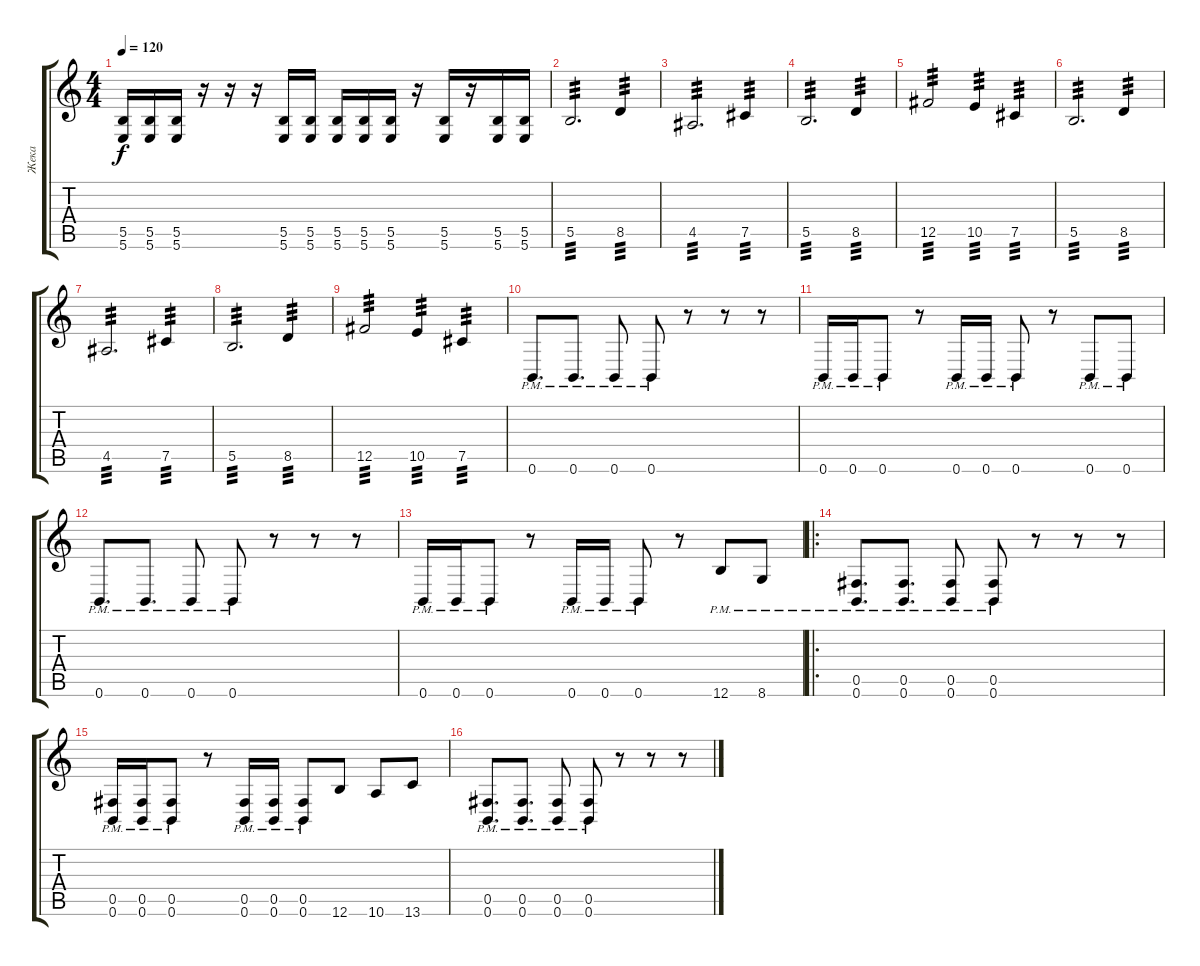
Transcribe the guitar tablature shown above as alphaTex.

\track ("Жека" "Жека") {instrument distortionguitar}
\staff {score tabs}
\tuning (Db4 Ab3 E3 B2 Gb2 B1) {hide}
\ts (4 4)
\tempo 120
\clef g2
\ks c
(5.5 5.6).16{dy f} (5.5 5.6).16 (5.5 5.6).16 r.16 r.16 r.16 (5.5 5.6).16 (5.5 5.6).16 (5.5 5.6).16 (5.5 5.6).16 (5.5 5.6).16 r.16 (5.5 5.6).16 r.16 (5.5 5.6).16 (5.5 5.6).16 |
5.5.2{d tp 3} 8.5.4{tp 3} |
4.5.2{d tp 3} 7.5.4{tp 3} |
5.5.2{d tp 3} 8.5.4{tp 3} |
12.5.2{tp 3} 10.5.4{tp 3} 7.5.4{tp 3} |
5.5.2{d tp 3} 8.5.4{tp 3} |
4.5.2{d tp 3} 7.5.4{tp 3} |
5.5.2{d tp 3} 8.5.4{tp 3} |
12.5.2{tp 3} 10.5.4{tp 3} 7.5.4{tp 3} |
0.6{pm}.8{d} 0.6{pm}.8{d} 0.6{pm}.8 0.6{pm}.8 r.8 r.8 r.8 |
0.6{pm}.16 0.6{pm}.16 0.6{pm}.8 r.8 0.6{pm}.16 0.6{pm}.16 0.6{pm}.8 r.8 0.6{pm}.8 0.6{pm}.8 |
0.6{pm}.8{d} 0.6{pm}.8{d} 0.6{pm}.8 0.6{pm}.8 r.8 r.8 r.8 |
0.6{pm}.16 0.6{pm}.16 0.6{pm}.8 r.8 0.6{pm}.16 0.6{pm}.16 0.6{pm}.8 r.8 12.6{pm}.8 8.6{pm}.8 |
\ro
(0.5{pm} 0.6{pm}).8{d} (0.5{pm} 0.6{pm}).8{d} (0.5{pm} 0.6{pm}).8 (0.5{pm} 0.6{pm}).8 r.8 r.8 r.8 |
(0.5{pm} 0.6{pm}).16 (0.5{pm} 0.6{pm}).16 (0.5{pm} 0.6{pm}).8 r.8 (0.5{pm} 0.6{pm}).16 (0.5{pm} 0.6{pm}).16 (0.5{pm} 0.6{pm}).8 12.6.8 10.6.8 13.6.8 |
(0.5{pm} 0.6{pm}).8{d} (0.5{pm} 0.6{pm}).8{d} (0.5{pm} 0.6{pm}).8 (0.5{pm} 0.6{pm}).8 r.8 r.8 r.8
